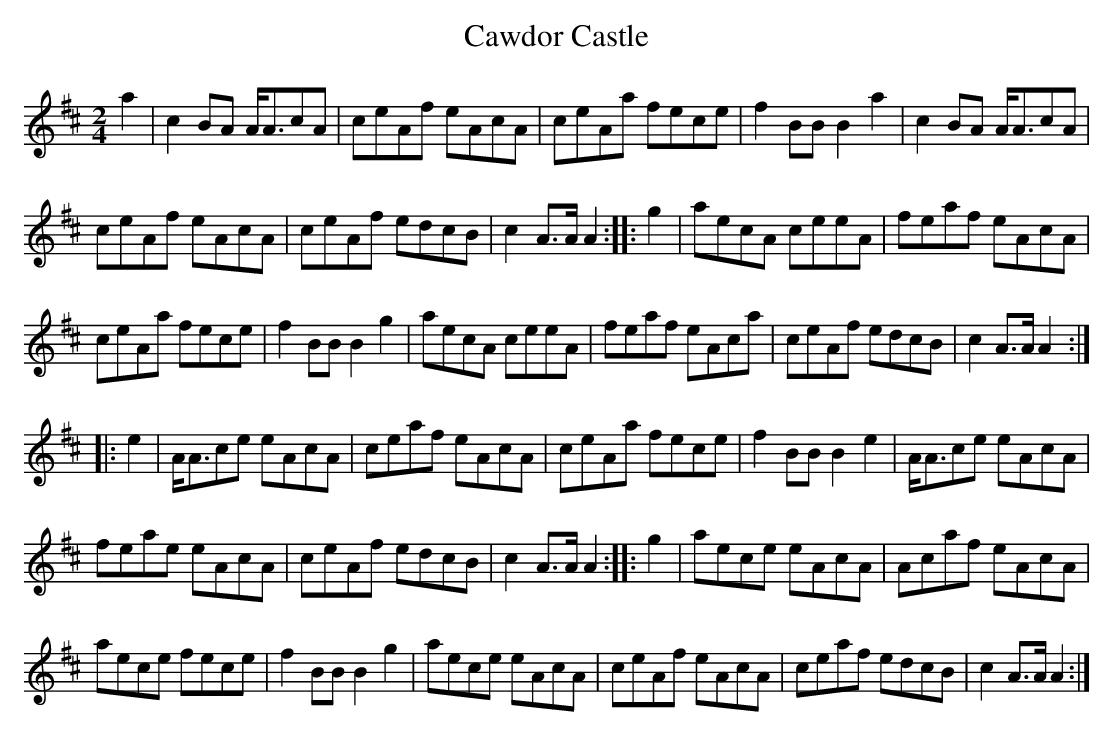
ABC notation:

X:1
T: Cawdor Castle
K:D
M:2/4
a2|c2BA A<AcA|ceAf eAcA|ceAa fece|f2BB B2a2|c2BA A<AcA|
ceAf eAcA|ceAf edcB|c2A>A A2:||:g2|aecA ceeA|feaf eAcA|
ceAa fece|f2BB B2g2|aecA ceeA|feaf eAca|ceAf edcB|c2A>A A2:|
|:e2|A<Ace eAcA|ceaf eAcA|ceAa fece|f2BB B2e2|A<Ace eAcA|
feae eAcA|ceAf edcB|c2A>A A2:||:g2|aece eAcA|Acaf eAcA|
aece fece|f2BB B2g2|aece eAcA|ceAf eAcA|ceaf edcB|c2A>A A2:|
